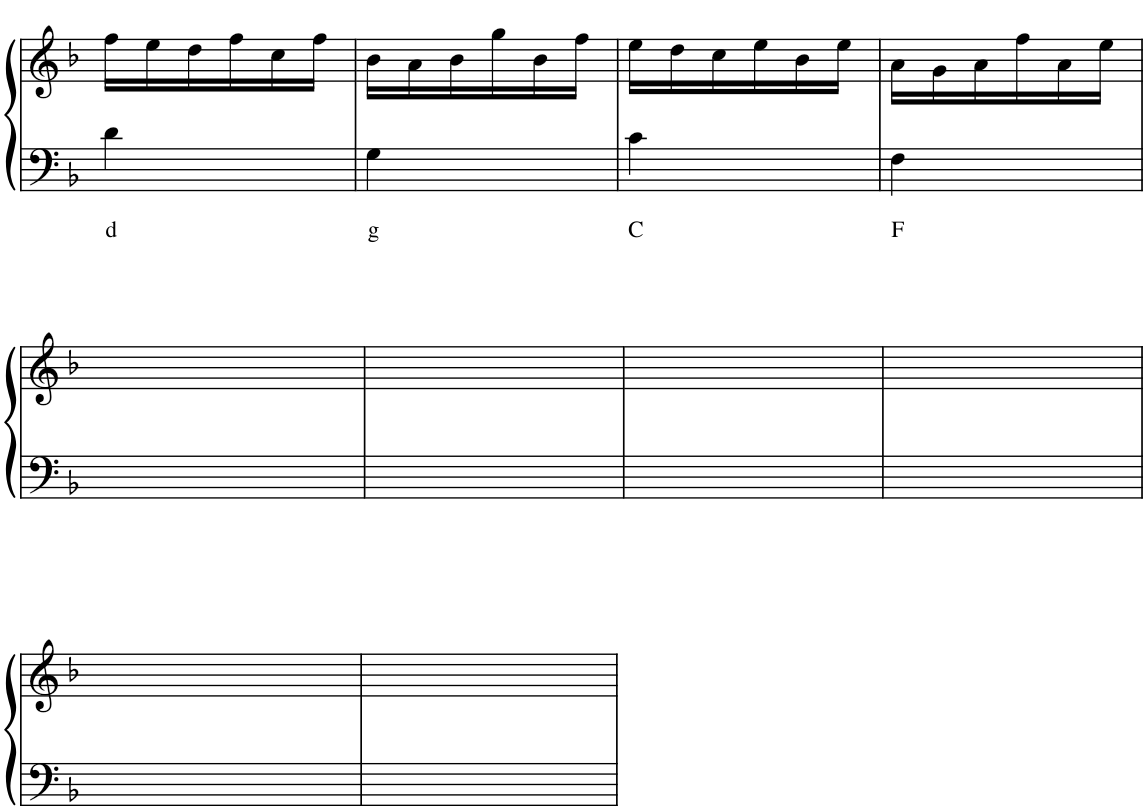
**kern	**text	**kern
*part1	*part1	*part1
*staff2	*staff2	*staff1
*I"Klavier	*	*
!!LO:PB:g=z
*clefF4	*	*clefG2
*k[b-]	*	*k[b-]
*M3/8	*	*M3/8
=11	=11	=11
!	!LO:LY:b	!
4d\	d	16ff\LL
.	.	16ee\
.	.	16dd\
.	.	16ff\
8ryy	.	16cc\
.	.	16ff\JJ
=12	=12	=12
!	!LO:LY:b	!
4G\	g	16b-\LL
.	.	16a\
.	.	16b-\
.	.	16gg\
8ryy	.	16b-\
.	.	16ff\JJ
=13	=13	=13
!	!LO:LY:b	!
4c\	C	16ee\LL
.	.	16dd\
.	.	16cc\
.	.	16ee\
8ryy	.	16b-\
.	.	16ee\JJ
=14	=14	=14
!	!LO:LY:b	!
4F\	F	16a\LL
.	.	16g\
.	.	16a\
.	.	16ff\
8ryy	.	16a\
.	.	16ee\JJ
!!LO:LB:g=z
=15	=15	=15
4.ryy	.	4.ryy
=16	=16	=16
4.ryy	.	4.ryy
=17	=17	=17
4.ryy	.	4.ryy
=18	=18	=18
4.ryy	.	4.ryy
!!LO:LB:g=z
=19	=19	=19
4.ryy	.	4.ryy
=20	=20	=20
4.ryy	.	4.ryy
=	=	=
*-	*-	*-
